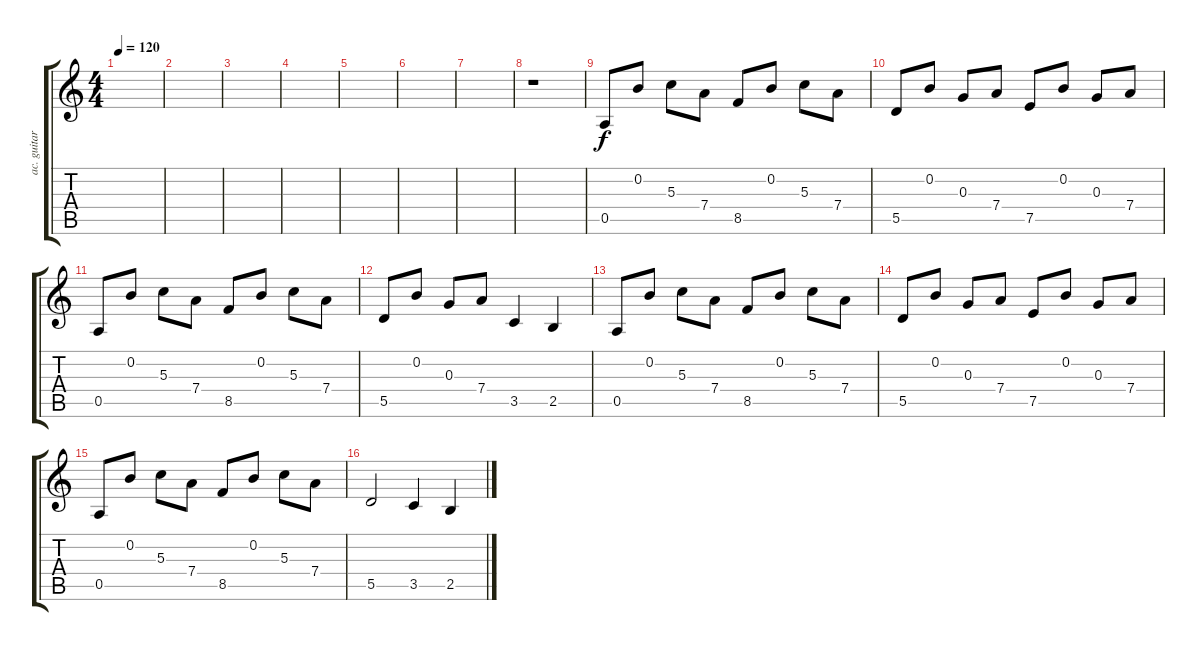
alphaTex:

\track ("ac. guitar2" "ac. guitar") {instrument acousticguitarsteel}
\staff {score tabs}
\tuning (E4 B3 G3 D3 A2 E2) {hide}
\ts (4 4)
\tempo 120
\clef g2
\ks c
|
|
|
|
|
|
|
r.1 |
0.5.8 0.2.8 5.3.8 7.4.8 8.5.8 0.2.8 5.3.8 7.4.8 |
5.5.8 0.2.8 0.3.8 7.4.8 7.5.8 0.2.8 0.3.8 7.4.8 |
0.5.8 0.2.8 5.3.8 7.4.8 8.5.8 0.2.8 5.3.8 7.4.8 |
5.5.8 0.2.8 0.3.8 7.4.8 3.5.4 2.5.4 |
0.5.8 0.2.8 5.3.8 7.4.8 8.5.8 0.2.8 5.3.8 7.4.8 |
5.5.8 0.2.8 0.3.8 7.4.8 7.5.8 0.2.8 0.3.8 7.4.8 |
0.5.8 0.2.8 5.3.8 7.4.8 8.5.8 0.2.8 5.3.8 7.4.8 |
5.5.2 3.5.4 2.5.4
